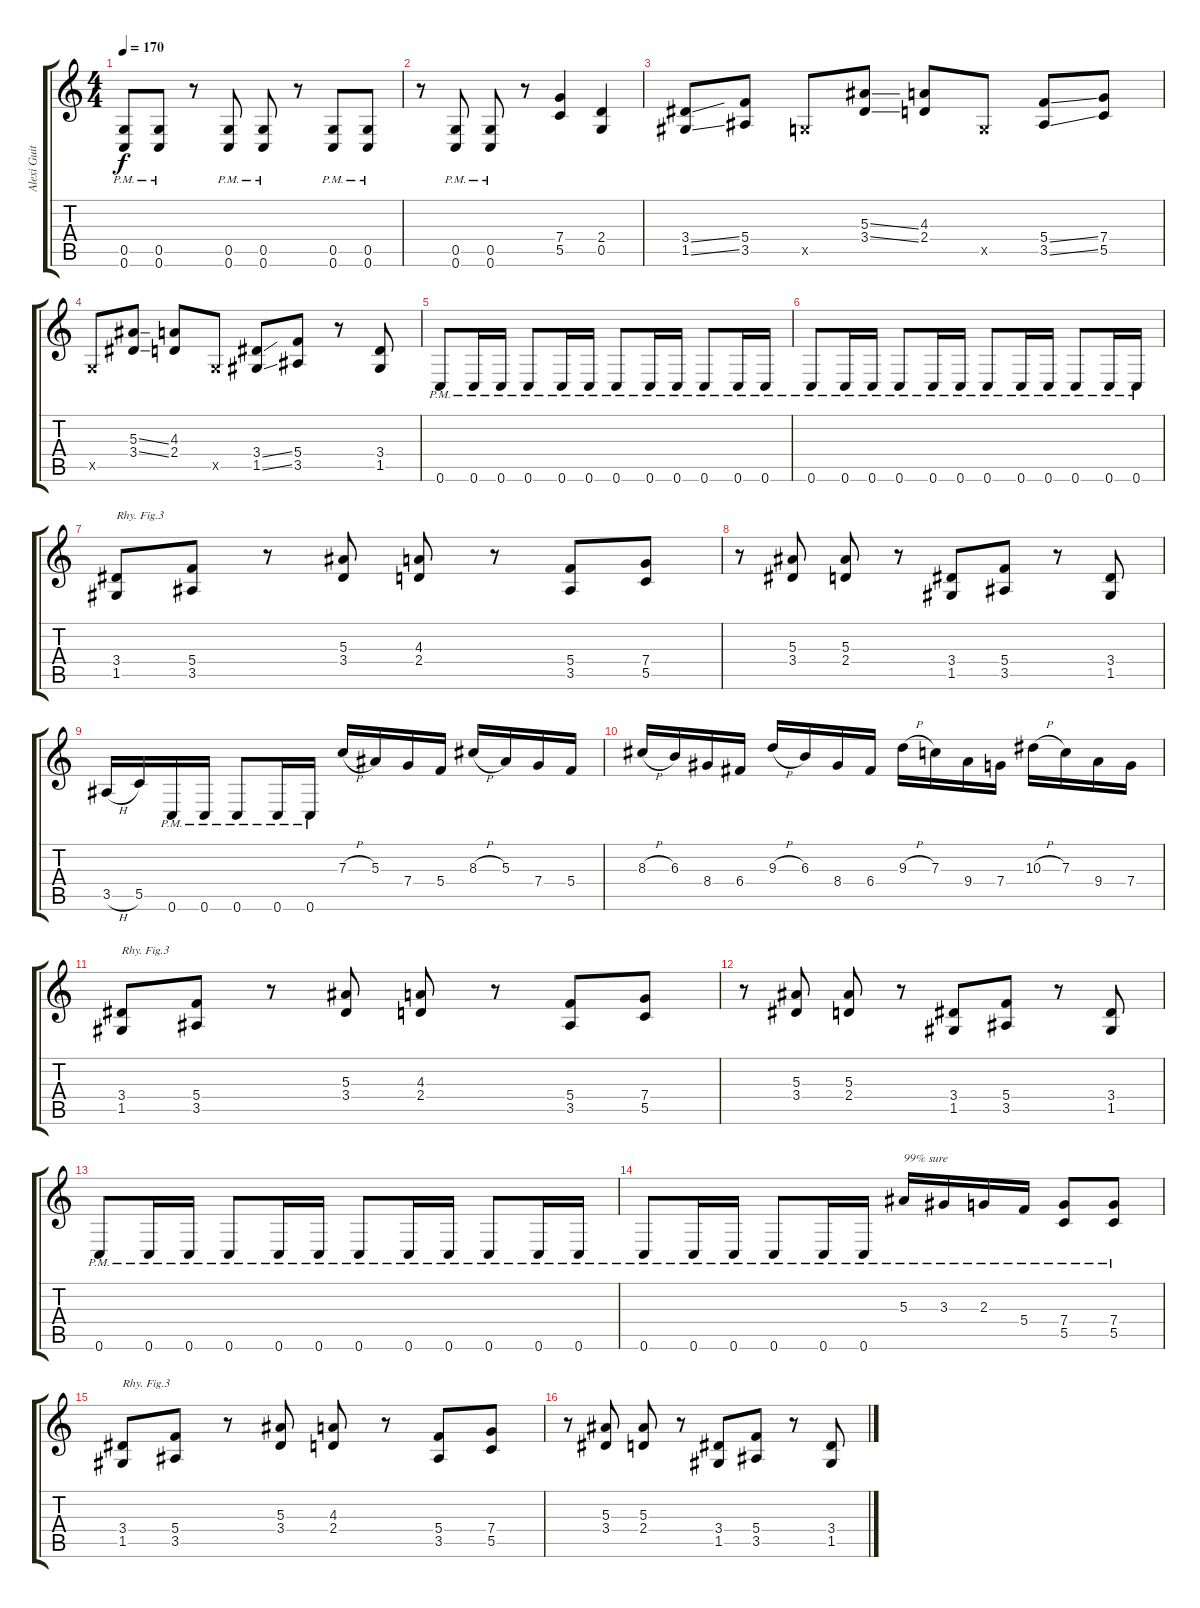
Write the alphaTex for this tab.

\track ("Alexi Guitar 1" "Alexi Guit") {instrument distortionguitar}
\staff {score tabs}
\tuning (D4 A3 F3 C3 G2 C2) {hide}
\ts (4 4)
\tempo 170
\clef g2
\ks c
(0.5{pm} 0.6{pm}).8{dy f} (0.5{pm} 0.6{pm}).8 r.8 (0.5{pm} 0.6{pm}).8 (0.5{pm} 0.6{pm}).8 r.8 (0.5{pm} 0.6{pm}).8 (0.5{pm} 0.6{pm}).8 |
r.8 (0.5{pm} 0.6{pm}).8 (0.5{pm} 0.6{pm}).8 r.8 (7.4 5.5).4 (2.4 0.5).4 |
(3.4{ss} 1.5{ss}).8 (5.4 3.5).8 0.5{x}.8 (5.3{ss} 3.4{ss}).8 (4.3 2.4).8 0.5{x}.8 (5.4{ss} 3.5{ss}).8 (7.4 5.5).8 |
0.5{x}.8 (5.3{ss} 3.4{ss}).8 (4.3 2.4).8 0.5{x}.8 (3.4{ss} 1.5{ss}).8 (5.4 3.5).8 r.8 (3.4 1.5).8 |
0.6{pm}.8 0.6{pm}.16 0.6{pm}.16 0.6{pm}.8 0.6{pm}.16 0.6{pm}.16 0.6{pm}.8 0.6{pm}.16 0.6{pm}.16 0.6{pm}.8 0.6{pm}.16 0.6{pm}.16 |
0.6{pm}.8 0.6{pm}.16 0.6{pm}.16 0.6{pm}.8 0.6{pm}.16 0.6{pm}.16 0.6{pm}.8 0.6{pm}.16 0.6{pm}.16 0.6{pm}.8 0.6{pm}.16 0.6{pm}.16 |
(3.4 1.5).8{txt "Rhy. Fig.3"} (5.4 3.5).8 r.8 (5.3 3.4).8 (4.3 2.4).8 r.8 (5.4 3.5).8 (7.4 5.5).8 |
r.8 (5.3 3.4).8 (5.3 2.4).8 r.8 (3.4 1.5).8 (5.4 3.5).8 r.8 (3.4 1.5).8 |
3.5{h}.16 5.5.16 0.6{pm}.16 0.6{pm}.16 0.6{pm}.8 0.6{pm}.16 0.6{pm}.16 7.3{h}.16 5.3.16 7.4.16 5.4.16 8.3{h}.16 5.3.16 7.4.16 5.4.16 |
8.3{h}.16 6.3.16 8.4.16 6.4.16 9.3{h}.16 6.3.16 8.4.16 6.4.16 9.3{h}.16 7.3.16 9.4.16 7.4.16 10.3{h}.16 7.3.16 9.4.16 7.4.16 |
(3.4 1.5).8{txt "Rhy. Fig.3"} (5.4 3.5).8 r.8 (5.3 3.4).8 (4.3 2.4).8 r.8 (5.4 3.5).8 (7.4 5.5).8 |
r.8 (5.3 3.4).8 (5.3 2.4).8 r.8 (3.4 1.5).8 (5.4 3.5).8 r.8 (3.4 1.5).8 |
0.6{pm}.8 0.6{pm}.16 0.6{pm}.16 0.6{pm}.8 0.6{pm}.16 0.6{pm}.16 0.6{pm}.8 0.6{pm}.16 0.6{pm}.16 0.6{pm}.8 0.6{pm}.16 0.6{pm}.16 |
0.6{pm}.8 0.6{pm}.16 0.6{pm}.16 0.6{pm}.8 0.6{pm}.16 0.6{pm}.16 5.3{pm}.16{txt "99% sure"} 3.3{pm}.16 2.3{pm}.16 5.4{pm}.16 (7.4{pm} 5.5{pm}).8 (7.4{pm} 5.5{pm}).8 |
(3.4 1.5).8{txt "Rhy. Fig.3"} (5.4 3.5).8 r.8 (5.3 3.4).8 (4.3 2.4).8 r.8 (5.4 3.5).8 (7.4 5.5).8 |
r.8 (5.3 3.4).8 (5.3 2.4).8 r.8 (3.4 1.5).8 (5.4 3.5).8 r.8 (3.4 1.5).8
